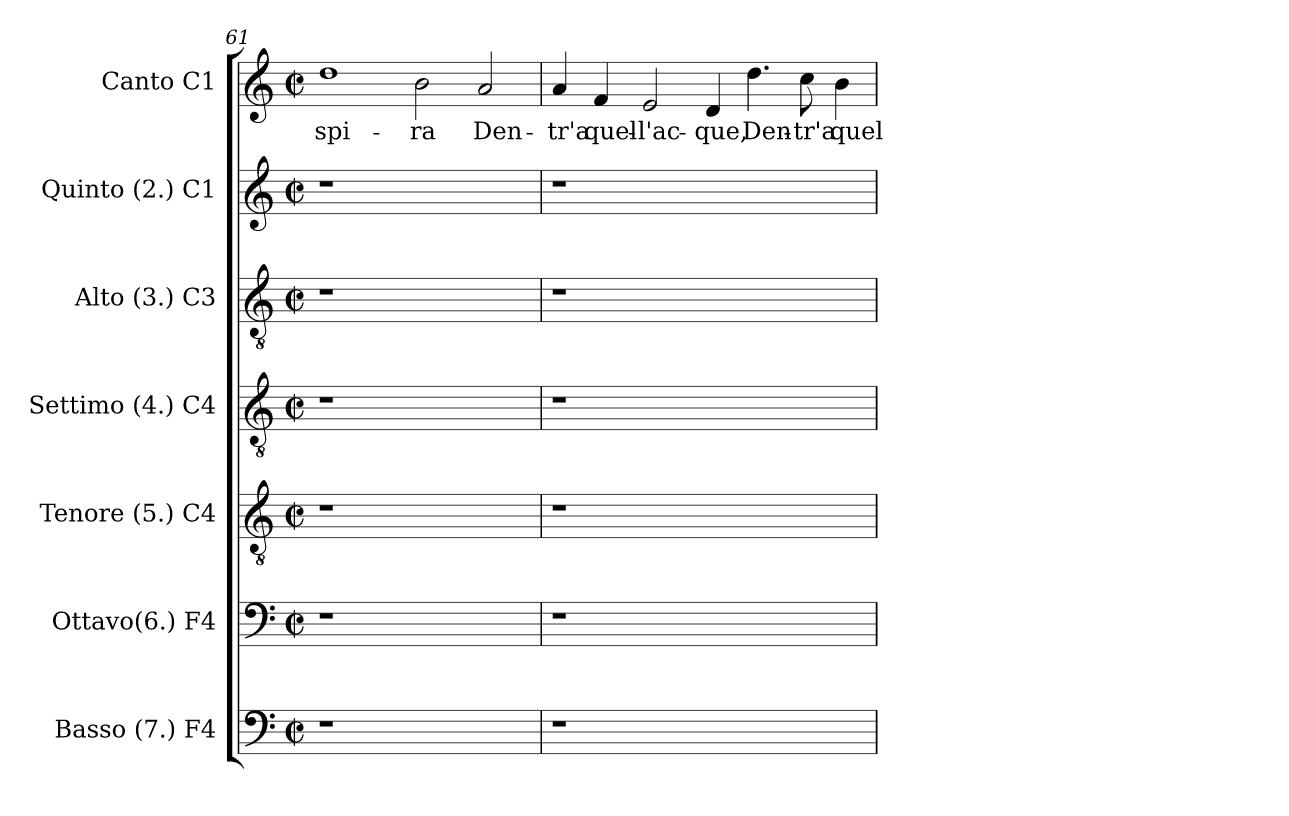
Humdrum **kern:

**kern	**kern	**kern	**kern	**kern	**kern	**kern	**text
*part7	*part6	*part5	*part4	*part3	*part2	*part1	*part1
*staff7	*staff6	*staff5	*staff4	*staff3	*staff2	*staff1	*staff1
*I"Basso (7.)  F4	*I"Ottavo(6.)  F4	*I"Tenore (5.)  C4	*I"Settimo (4.)  C4	*I"Alto (3.)  C3	*I"Quinto (2.)  C1	*I"Canto  C1	*
*	*	*I'T	*	*I'A	*	*I'C	*
*clefF4	*clefF4	*clefGv2	*clefGv2	*clefGv2	*clefG2	*clefG2	*
*k[]	*k[]	*k[]	*k[]	*k[]	*k[]	*k[]	*
*C:	*C:	*C:	*C:	*C:	*C:	*C:	*
*M2/2	*M2/2	*M2/2	*M2/2	*M2/2	*M2/2	*M2/2	*
*met(c|)	*met(c|)	*met(c|)	*met(c|)	*met(c|)	*met(c|)	*met(c|)	*
=61	=61	=61	=61	=61	=61	=61	=61
!	!	!	!	!	!	!	!LO:LY:b:cj
1r	1r	1r	1r	1r	1r	1dd	spi-
!	!	!	!	!	!	!	!LO:LY:b:cj
1ryy	1ryy	1ryy	1ryy	1ryy	1ryy	2b\	-ra
!	!	!	!	!	!	!	!LO:LY:b:cj
.	.	.	.	.	.	2a/	Den-
=62	=62	=62	=62	=62	=62	=62	=62
!	!	!	!	!	!	!	!LO:LY:b:cj
1r	1r	1r	1r	1r	1r	4a/	-tr'a
!	!	!	!	!	!	!	!LO:LY:b:cj
.	.	.	.	.	.	4f/	quel-
!	!	!	!	!	!	!	!LO:LY:b:cj
.	.	.	.	.	.	2e/	-l'ac-
!	!	!	!	!	!	!	!LO:LY:b:cj
1ryy	1ryy	1ryy	1ryy	1ryy	1ryy	4d/	-que,
!	!	!	!	!	!	!	!LO:LY:b:cj
.	.	.	.	.	.	4.dd\	Den-
!	!	!	!	!	!	!	!LO:LY:b:cj
.	.	.	.	.	.	8cc\	-tr'a
!	!	!	!	!	!	!	!LO:LY:b:cj
.	.	.	.	.	.	4b\	quel-
=	=	=	=	=	=	=	=
*-	*-	*-	*-	*-	*-	*-	*-
